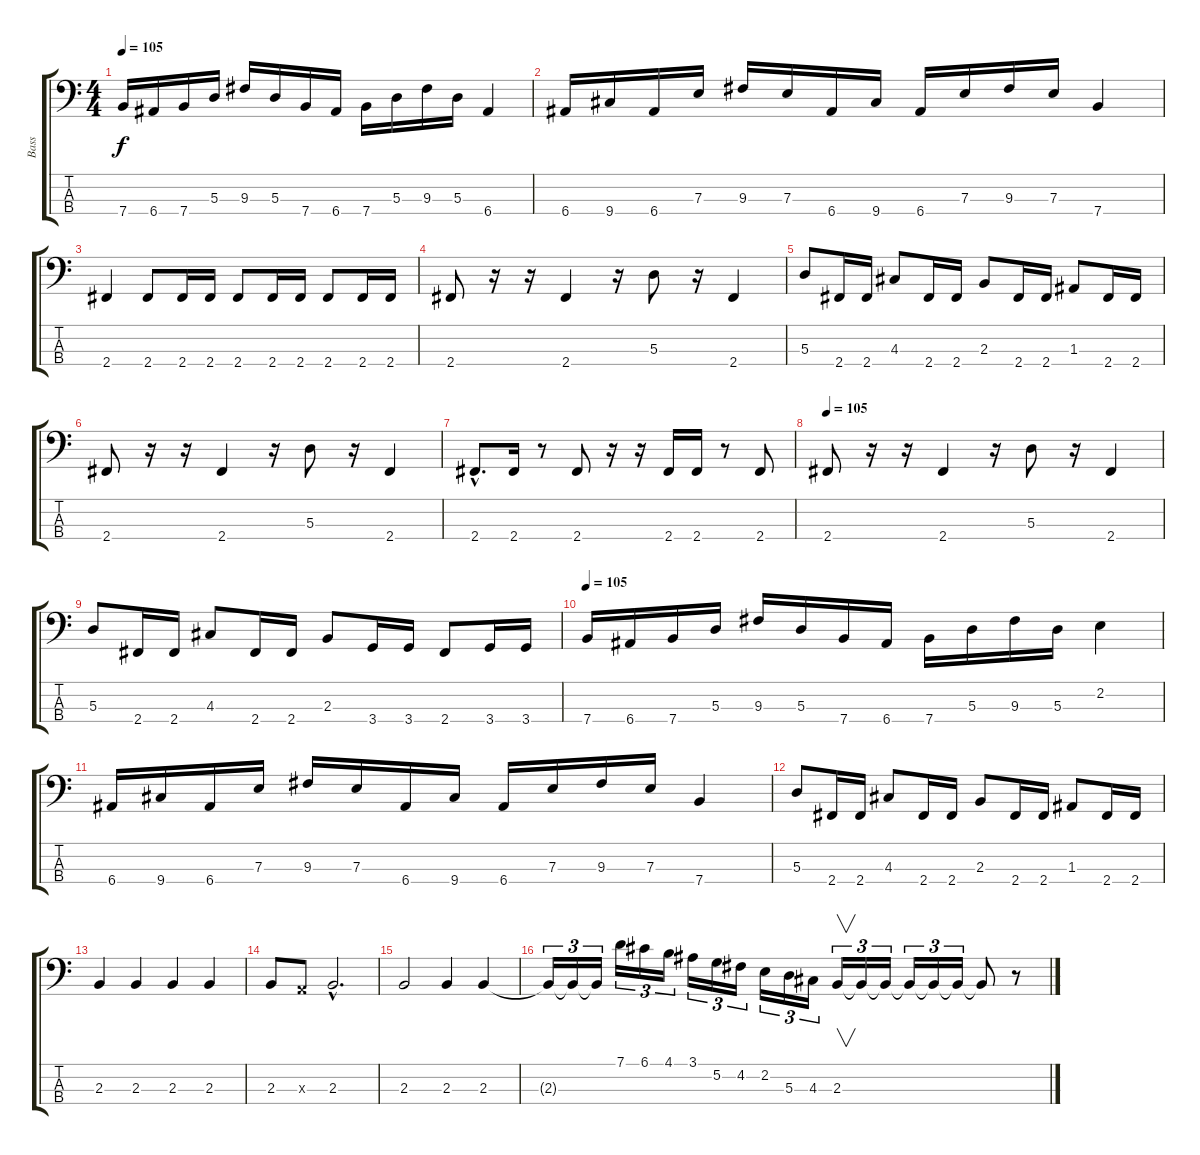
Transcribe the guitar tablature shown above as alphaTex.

\track ("Bass" "Bass") {instrument electricbassfinger}
\staff {score tabs}
\tuning (G2 D2 A1 E1) {hide}
\ts (4 4)
\tempo 105
\clef f4
\ks c
7.4.16{dy f} 6.4.16 7.4.16 5.3.16 9.3.16 5.3.16 7.4.16 6.4.16 7.4.16 5.3.16 9.3.16 5.3.16 6.4.4 |
6.4.16 9.4.16 6.4.16 7.3.16 9.3.16 7.3.16 6.4.16 9.4.16 6.4.16 7.3.16 9.3.16 7.3.16 7.4.4 |
2.4.4 2.4.8 2.4.16 2.4.16 2.4.8 2.4.16 2.4.16 2.4.8 2.4.16 2.4.16 |
2.4.8 r.16 r.16 2.4.4 r.16 5.3.8 r.16 2.4.4 |
5.3.8 2.4.16 2.4.16 4.3.8 2.4.16 2.4.16 2.3.8 2.4.16 2.4.16 1.3.8 2.4.16 2.4.16 |
2.4.8 r.16 r.16 2.4.4 r.16 5.3.8 r.16 2.4.4 |
2.4{hac}.8{d} 2.4.16 r.8 2.4.8 r.16 r.16 2.4.16 2.4.16 r.8 2.4.8 |
\tempo 105
2.4.8 r.16 r.16 2.4.4 r.16 5.3.8 r.16 2.4.4 |
5.3.8 2.4.16 2.4.16 4.3.8 2.4.16 2.4.16 2.3.8 3.4.16 3.4.16 2.4.8 3.4.16 3.4.16 |
\tempo 105
7.4.16 6.4.16 7.4.16 5.3.16 9.3.16 5.3.16 7.4.16 6.4.16 7.4.16 5.3.16 9.3.16 5.3.16 2.2.4 |
6.4.16 9.4.16 6.4.16 7.3.16 9.3.16 7.3.16 6.4.16 9.4.16 6.4.16 7.3.16 9.3.16 7.3.16 7.4.4 |
5.3.8 2.4.16 2.4.16 4.3.8 2.4.16 2.4.16 2.3.8 2.4.16 2.4.16 1.3.8 2.4.16 2.4.16 |
2.3.4 2.3.4 2.3.4 2.3.4 |
2.3.8 0.3{x}.8 2.3{hac}.2{d} |
2.3.2 2.3.4 2.3.4 |
2.3{t}.16{tu (3 2)} 2.3{t}.16{tu (3 2)} 2.3{t}.16{tu (3 2)} 7.1.16{tu (3 2)} 6.1.16{tu (3 2)} 4.1.16{tu (3 2)} 3.1.16{tu (3 2)} 5.2.16{tu (3 2)} 4.2.16{tu (3 2)} 2.2.16{tu (3 2)} 5.3.16{tu (3 2)} 4.3.16{tu (3 2)} 2.3.16{v tu (3 2)} 2.3{t}.16{tu (3 2)} 2.3{t}.16{tu (3 2)} 2.3{t}.16{tu (3 2)} 2.3{t}.16{tu (3 2)} 2.3{t}.16{tu (3 2)} 2.3{t}.8 r.8
